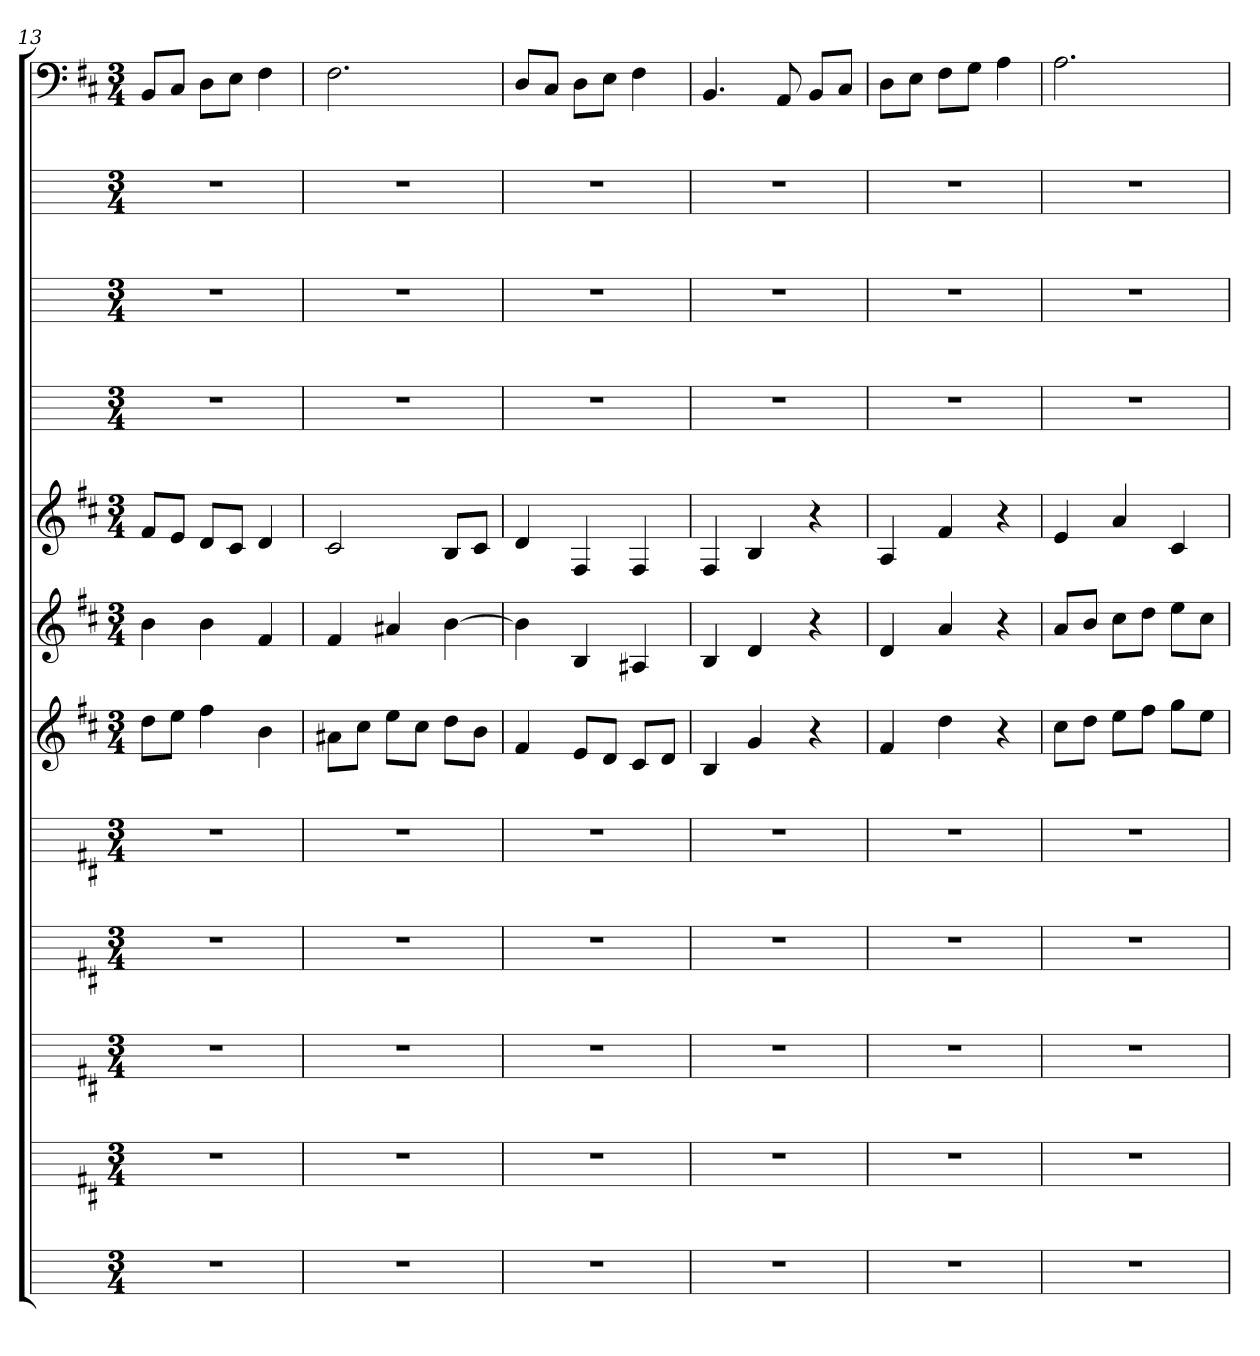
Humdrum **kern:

**kern	**kern	**kern	**kern	**kern	**kern	**kern	**kern	**kern	**kern	**kern	**kern
*part12	*part11	*part10	*part9	*part8	*part7	*part6	*part5	*part4	*part3	*part2	*part1
*staff12	*staff11	*staff10	*staff9	*staff8	*staff7	*staff6	*staff5	*staff4	*staff3	*staff2	*staff1
*k[]	*k[f#c#]	*k[f#c#]	*k[f#c#]	*k[f#c#]	*k[f#c#]	*k[f#c#]	*k[f#c#]	*k[]	*k[]	*k[]	*k[f#c#]
*M3/4	*M3/4	*M3/4	*M3/4	*M3/4	*M3/4	*M3/4	*M3/4	*M3/4	*M3/4	*M3/4	*M3/4
=13	=13	=13	=13	=13	=13	=13	=13	=13	=13	=13	=13
2.r	2.r	2.r	2.r	2.r	8ddL	4b	8f#L	2.r	2.r	2.r	8BBL
.	.	.	.	.	8eeJ	.	8eJ	.	.	.	8C#J
.	.	.	.	.	4ff#	4b	8dL	.	.	.	8DL
.	.	.	.	.	.	.	8c#J	.	.	.	8EJ
.	.	.	.	.	4b	4f#	4d	.	.	.	4F#
=14	=14	=14	=14	=14	=14	=14	=14	=14	=14	=14	=14
2.r	2.r	2.r	2.r	2.r	8a#XL	4f#	2c#	2.r	2.r	2.r	2.F#
.	.	.	.	.	8cc#J	.	.	.	.	.	.
.	.	.	.	.	8eeL	4a#X	.	.	.	.	.
.	.	.	.	.	8cc#J	.	.	.	.	.	.
.	.	.	.	.	8ddL	[4b	8BL	.	.	.	.
.	.	.	.	.	8bJ	.	8c#J	.	.	.	.
=15	=15	=15	=15	=15	=15	=15	=15	=15	=15	=15	=15
2.r	2.r	2.r	2.r	2.r	4f#	4b]	4d	2.r	2.r	2.r	8DL
.	.	.	.	.	.	.	.	.	.	.	8C#J
.	.	.	.	.	8eL	4B	4F#	.	.	.	8DL
.	.	.	.	.	8dJ	.	.	.	.	.	8EJ
.	.	.	.	.	8c#L	4A#X	4F#	.	.	.	4F#
.	.	.	.	.	8dJ	.	.	.	.	.	.
=16	=16	=16	=16	=16	=16	=16	=16	=16	=16	=16	=16
2.r	2.r	2.r	2.r	2.r	4B	4B	4F#	2.r	2.r	2.r	4.BB
.	.	.	.	.	4g	4d	4B	.	.	.	.
.	.	.	.	.	.	.	.	.	.	.	8AA
.	.	.	.	.	4r	4r	4r	.	.	.	8BBL
.	.	.	.	.	.	.	.	.	.	.	8C#J
=17	=17	=17	=17	=17	=17	=17	=17	=17	=17	=17	=17
2.r	2.r	2.r	2.r	2.r	4f#	4d	4A	2.r	2.r	2.r	8DL
.	.	.	.	.	.	.	.	.	.	.	8EJ
.	.	.	.	.	4dd	4a	4f#	.	.	.	8F#L
.	.	.	.	.	.	.	.	.	.	.	8GJ
.	.	.	.	.	4r	4r	4r	.	.	.	4A
=18	=18	=18	=18	=18	=18	=18	=18	=18	=18	=18	=18
2.r	2.r	2.r	2.r	2.r	8cc#L	8aL	4e	2.r	2.r	2.r	2.A
.	.	.	.	.	8ddJ	8bJ	.	.	.	.	.
.	.	.	.	.	8eeL	8cc#L	4a	.	.	.	.
.	.	.	.	.	8ff#J	8ddJ	.	.	.	.	.
.	.	.	.	.	8ggL	8eeL	4c#	.	.	.	.
.	.	.	.	.	8eeJ	8cc#J	.	.	.	.	.
=	=	=	=	=	=	=	=	=	=	=	=
*-	*-	*-	*-	*-	*-	*-	*-	*-	*-	*-	*-
